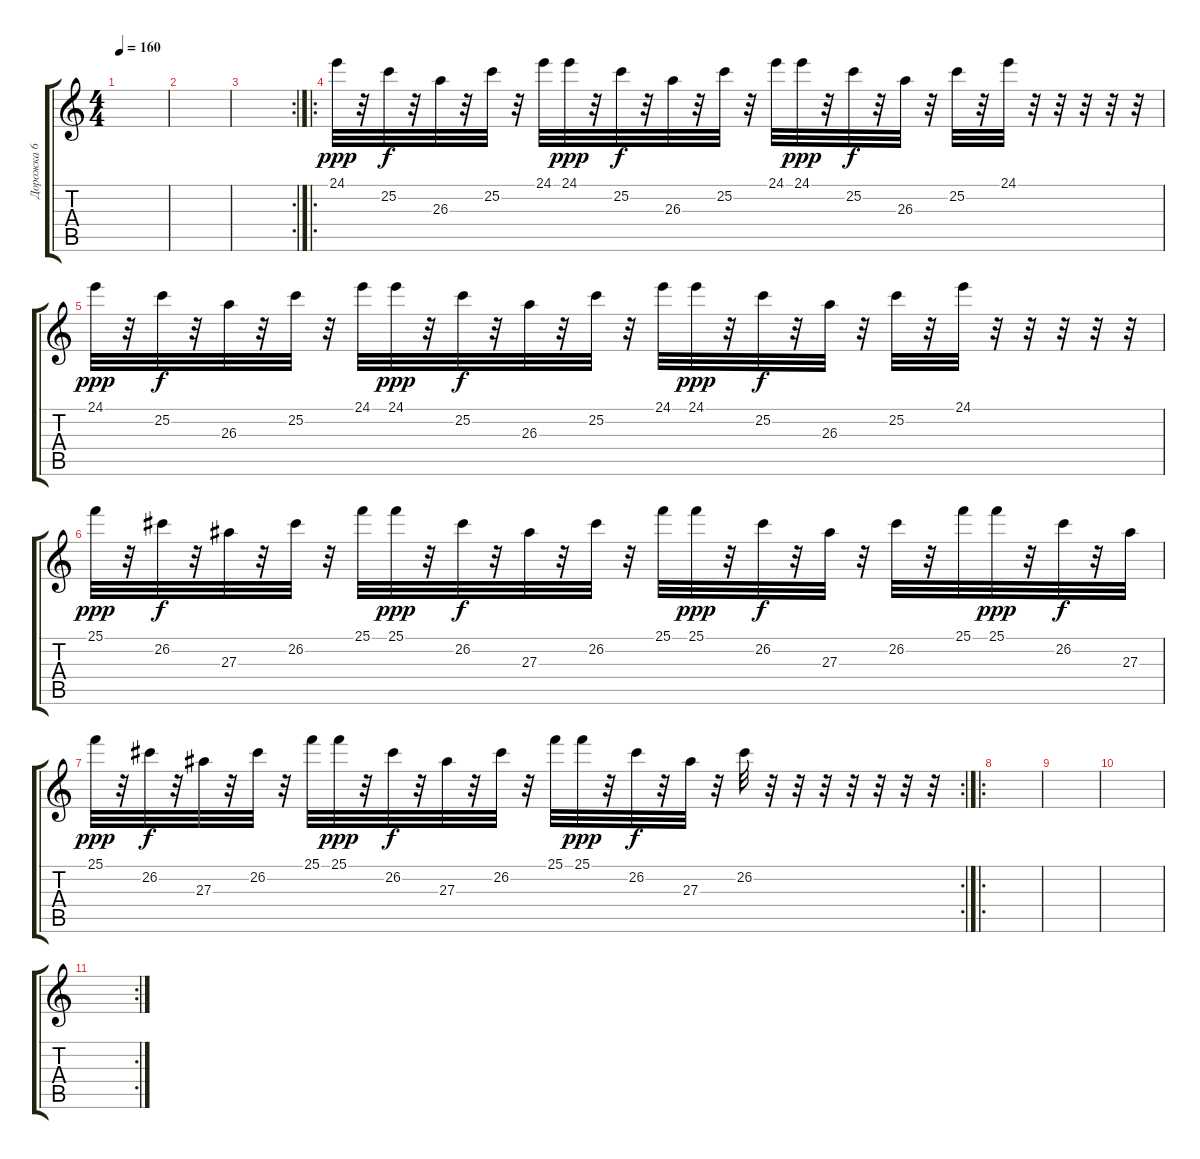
\track ("Дорожка 6" "Дорожка 6") {instrument stringensemble1}
\staff {score tabs}
\tuning (E4 B3 G3 D3 A2 E2) {hide}
\ts (4 4)
\tempo 160
\clef g2
\ks c
|
|
\rc 2
|
\ro
24.1.32{dy ppp} r.32 25.2.32{dy f} r.32 26.3.32 r.32 25.2.32 r.32 24.1.32 24.1.32{dy ppp} r.32 25.2.32{dy f} r.32 26.3.32 r.32 25.2.32 r.32 24.1.32 24.1.32{dy ppp} r.32 25.2.32{dy f} r.32 26.3.32 r.32 25.2.32 r.32 24.1.32 r.32 r.32 r.32 r.32 r.32 |
24.1.32{dy ppp} r.32 25.2.32{dy f} r.32 26.3.32 r.32 25.2.32 r.32 24.1.32 24.1.32{dy ppp} r.32 25.2.32{dy f} r.32 26.3.32 r.32 25.2.32 r.32 24.1.32 24.1.32{dy ppp} r.32 25.2.32{dy f} r.32 26.3.32 r.32 25.2.32 r.32 24.1.32 r.32 r.32 r.32 r.32 r.32 |
25.1.32{dy ppp} r.32 26.2.32{dy f} r.32 27.3.32 r.32 26.2.32 r.32 25.1.32 25.1.32{dy ppp} r.32 26.2.32{dy f} r.32 27.3.32 r.32 26.2.32 r.32 25.1.32 25.1.32{dy ppp} r.32 26.2.32{dy f} r.32 27.3.32 r.32 26.2.32 r.32 25.1.32 25.1.32{dy ppp} r.32 26.2.32{dy f} r.32 27.3.32 |
\rc 2
25.1.32{dy ppp} r.32 26.2.32{dy f} r.32 27.3.32 r.32 26.2.32 r.32 25.1.32 25.1.32{dy ppp} r.32 26.2.32{dy f} r.32 27.3.32 r.32 26.2.32 r.32 25.1.32 25.1.32{dy ppp} r.32 26.2.32{dy f} r.32 27.3.32 r.32 26.2.32 r.32 r.32 r.32 r.32 r.32 r.32 r.32 |
\ro
|
|
|
\rc 2
